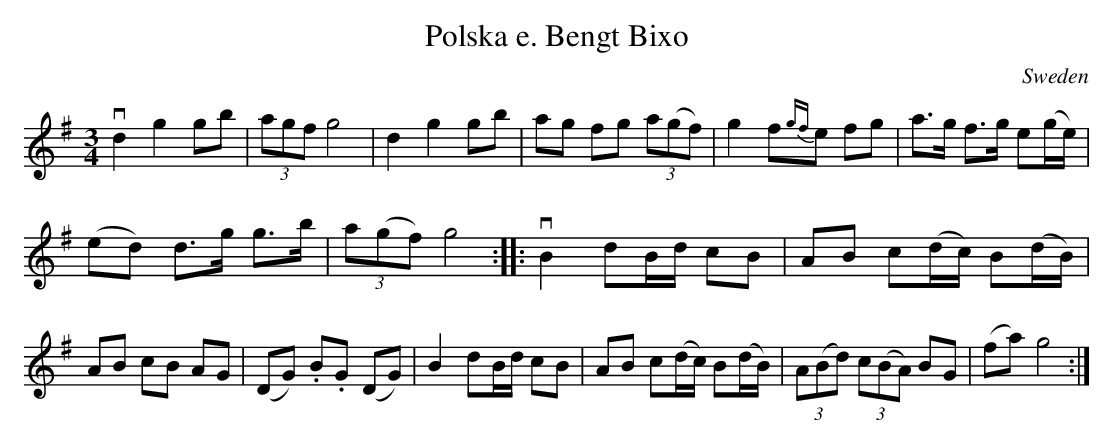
X:1
T:Polska e. Bengt Bixo
O:Sweden
M:3/4
K:G
vd2g2 gb| (3agf g4| d2g2 gb| ag fg (3a(gf)|\
g2 f{gf}e fg| a>g f>g e(g/e/)|
(ed) d>g g>b| (3a(gf) g4 ::\
vB2 dB/d/ cB| AB c(d/c/) B(d/B/)|
AB cB AG| (DG) .B.G (DG)|\
B2 dB/d/ cB| AB c(d/c/) B(d/B/)| (3A(Bd) (3c(BA) BG| (fa) g4:|
